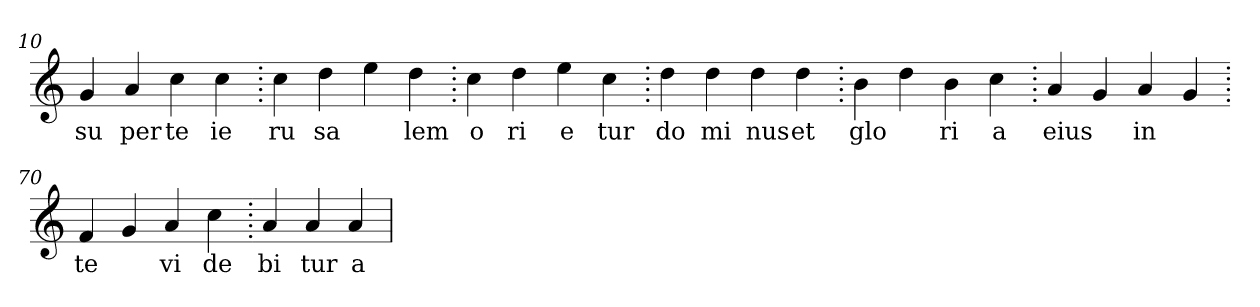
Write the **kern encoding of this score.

**kern	**text
*part1	*part1
*staff1	*staff1
*clefG2	*
=10.	=10.
4g	su
4a	per
4cc	te
4cc	ie
=20.	=20.
4cc	ru
4dd	sa
4ee	.
4dd	lem
=30.	=30.
4cc	o
4dd	ri
4ee	e
4cc	tur
=40.	=40.
4dd	do
4dd	mi
4dd	nus
4dd	et
=50.	=50.
4b	glo
4dd	.
4b	ri
4cc	a
=60.	=60.
4a	eius
4g	.
4a	in
4g	.
=70.	=70.
4f	te
4g	.
4a	vi
4cc	de
=80.	=80.
4a	bi
4a	tur
4a	a
=	=
*-	*-
